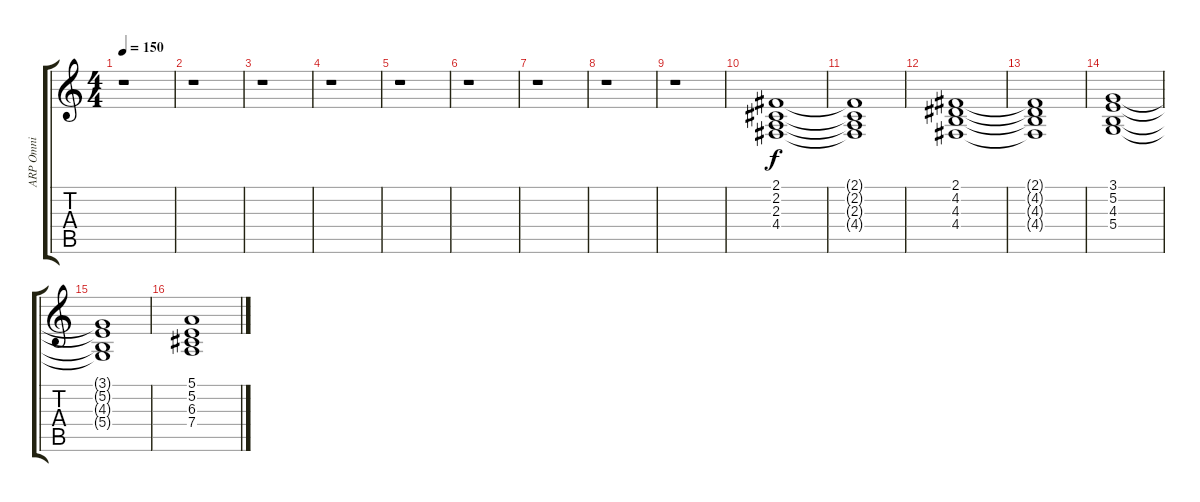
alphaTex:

\track ("ARP Omni" "ARP Omni") {instrument stringensemble1}
\staff {score tabs}
\tuning (E4 B3 G3 D3 A2 E2) {hide}
\ts (4 4)
\tempo 150
\clef g2
\ks c
r.1{dy f} |
r.1 |
r.1 |
r.1 |
r.1 |
r.1 |
r.1 |
r.1 |
r.1 |
(2.1 2.2 2.3 4.4).1 |
(2.1{t} 2.2{t} 2.3{t} 4.4{t}).1 |
(2.1 4.2 4.3 4.4).1 |
(2.1{t} 4.2{t} 4.3{t} 4.4{t}).1 |
(3.1 5.2 4.3 5.4).1 |
(3.1{t} 5.2{t} 4.3{t} 5.4{t}).1 |
(5.1 5.2 6.3 7.4).1
